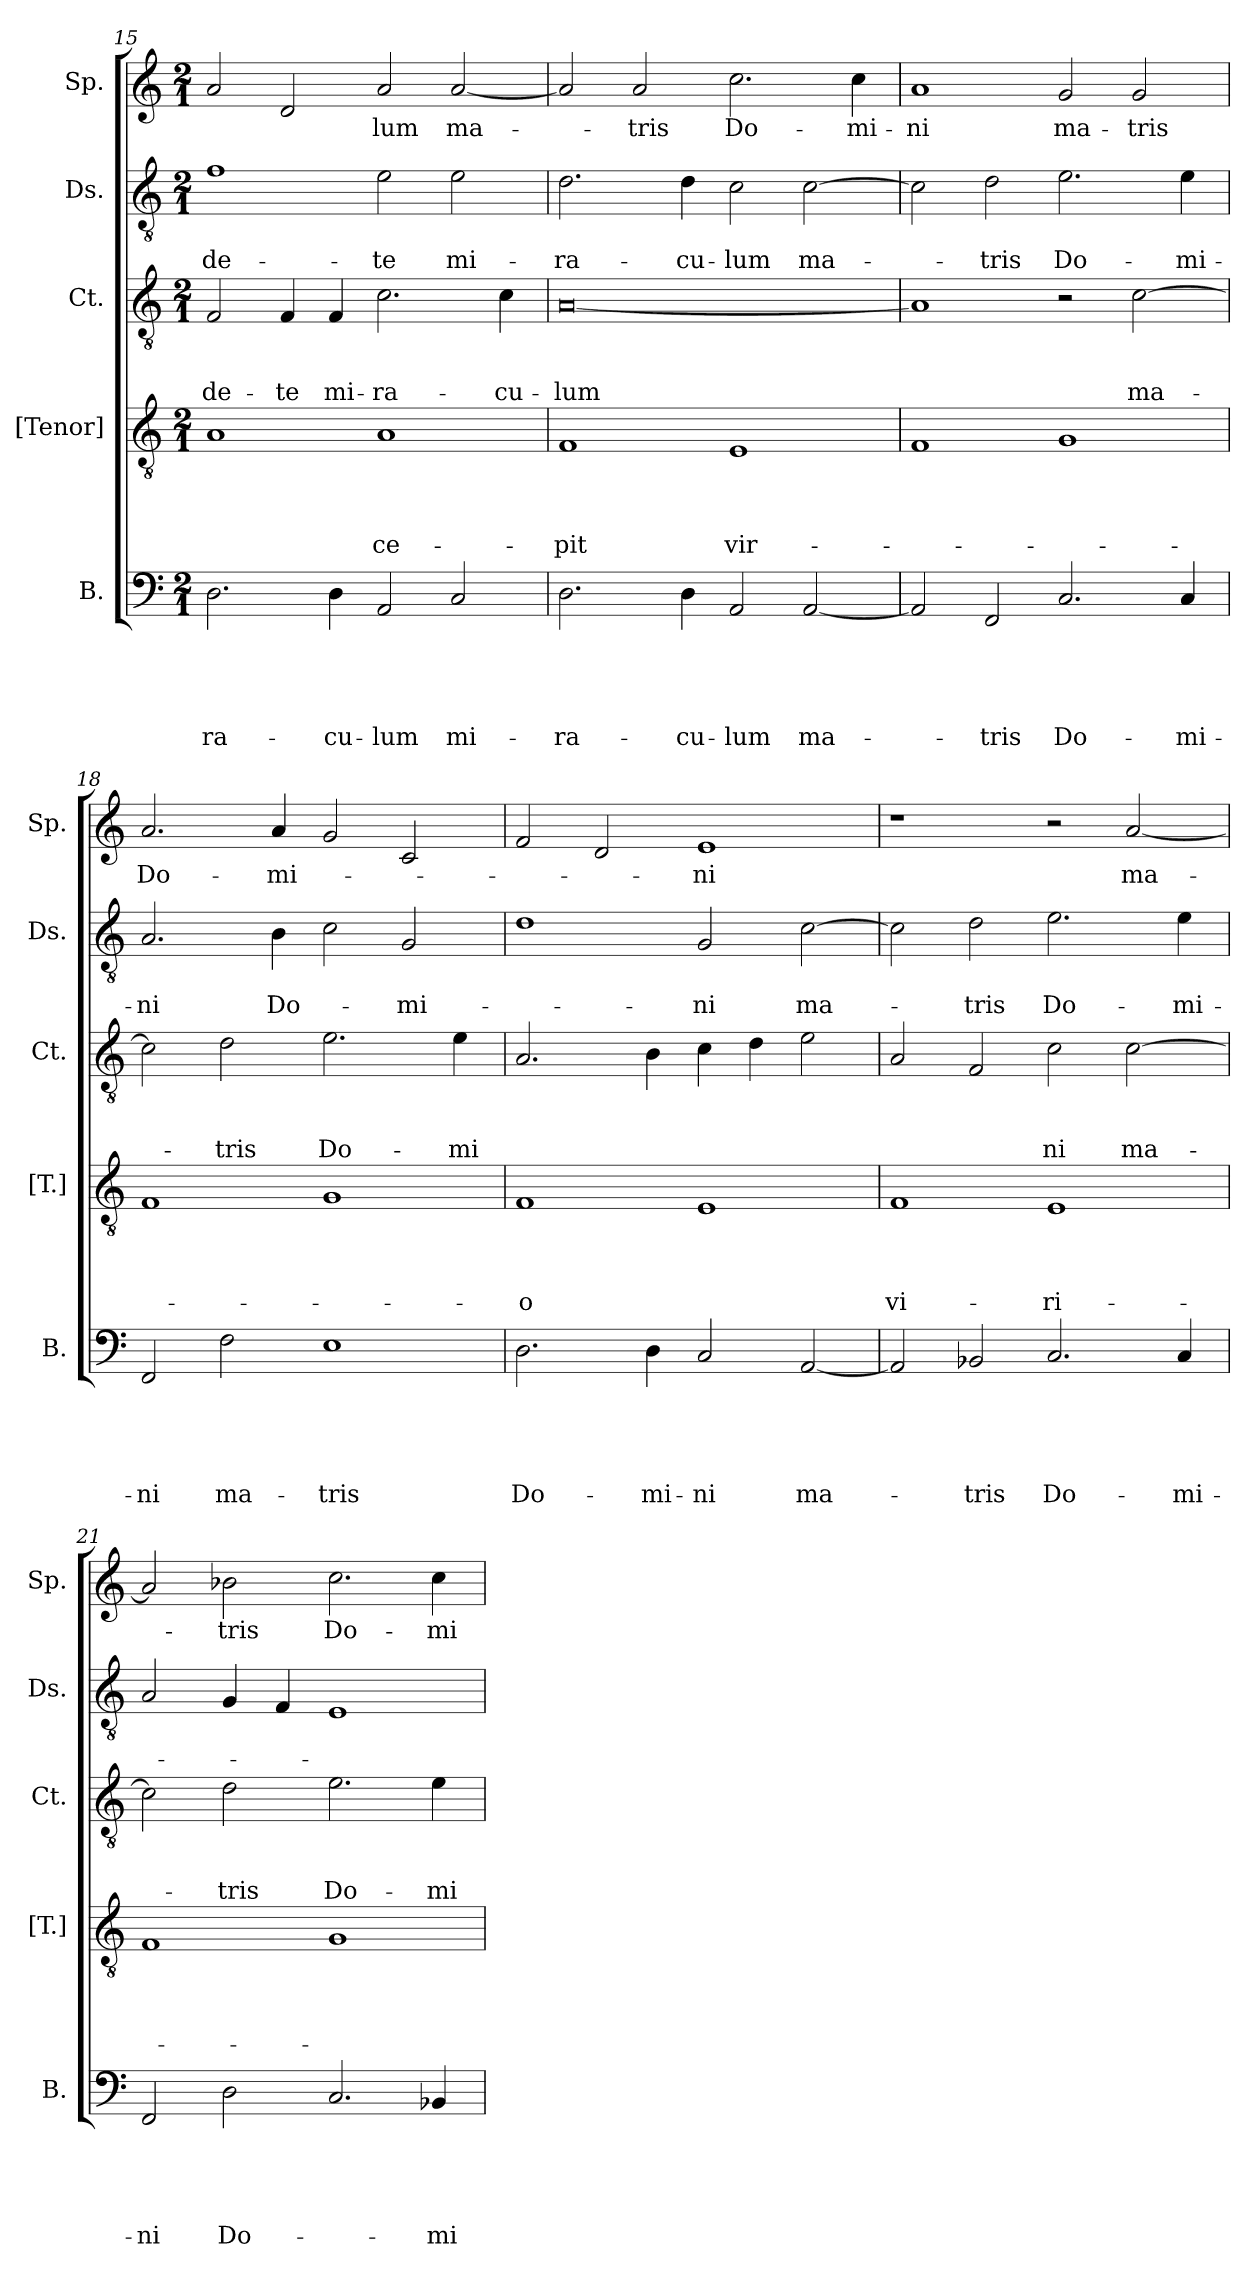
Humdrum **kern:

**kern	**text	**text	**text	**text	**text	**kern	**text	**text	**text	**text	**kern	**text	**text	**text	**kern	**text	**text	**kern	**text
*part5	*part5	*part5	*part5	*part5	*part5	*part4	*part4	*part4	*part4	*part4	*part3	*part3	*part3	*part3	*part2	*part2	*part2	*part1	*part1
*staff5	*staff5	*staff5	*staff5	*staff5	*staff5	*staff4	*staff4	*staff4	*staff4	*staff4	*staff3	*staff3	*staff3	*staff3	*staff2	*staff2	*staff2	*staff1	*staff1
*I"B.	*	*	*	*	*	*I"[Tenor]	*	*	*	*	*I"Ct.	*	*	*	*I"Ds.	*	*	*I"Sp.	*
*I'B.	*	*	*	*	*	*I'[T.]	*	*	*	*	*I'Ct.	*	*	*	*I'Ds.	*	*	*I'Sp.	*
*clefF4	*	*	*	*	*	*clefGv2	*	*	*	*	*clefGv2	*	*	*	*clefGv2	*	*	*clefG2	*
*k[]	*	*	*	*	*	*k[]	*	*	*	*	*k[]	*	*	*	*k[]	*	*	*k[]	*
*C:	*	*	*	*	*	*C:	*	*	*	*	*C:	*	*	*	*C:	*	*	*C:	*
*M2/1	*	*	*	*	*	*M2/1	*	*	*	*	*M2/1	*	*	*	*M2/1	*	*	*M2/1	*
=15	=15	=15	=15	=15	=15	=15	=15	=15	=15	=15	=15	=15	=15	=15	=15	=15	=15	=15	=15
!	!	!	!	!	!LO:LY:b	!	!	!	!	!	!	!	!	!LO:LY:b	!	!	!LO:LY:b	!	!
2.D\	.	.	.	.	-ra-	1A	.	.	.	.	2F/	.	.	-de-	1f	.	-de-	2a/	.
!	!	!	!	!	!	!	!	!	!	!	!	!	!	!LO:LY:b	!	!	!	!	!
.	.	.	.	.	.	.	.	.	.	.	4F/	.	.	-te	.	.	.	2d/	.
!	!	!	!	!	!LO:LY:b	!	!	!	!	!	!	!	!	!LO:LY:b	!	!	!	!	!
4D\	.	.	.	.	-cu-	.	.	.	.	.	4F/	.	.	mi-	.	.	.	.	.
!	!	!	!	!	!LO:LY:b	!	!	!	!	!LO:LY:b	!	!	!	!LO:LY:b	!	!	!LO:LY:b	!	!LO:LY:b
2AA/	.	.	.	.	-lum	1A	.	.	.	-ce-	2.c\	.	.	-ra-	2e\	.	-te	2a/	-lum
!	!	!	!	!	!LO:LY:b	!	!	!	!	!	!	!	!	!	!	!	!LO:LY:b	!	!LO:LY:b
2C/	.	.	.	.	mi-	.	.	.	.	.	.	.	.	.	2e\	.	mi-	[<2a/	ma-
!	!	!	!	!	!	!	!	!	!	!	!	!	!	!LO:LY:b	!	!	!	!	!
.	.	.	.	.	.	.	.	.	.	.	4c\	.	.	-cu-	.	.	.	.	.
=16	=16	=16	=16	=16	=16	=16	=16	=16	=16	=16	=16	=16	=16	=16	=16	=16	=16	=16	=16
!	!	!	!	!	!LO:LY:b	!	!	!	!	!LO:LY:b	!	!	!	!LO:LY:b	!	!	!LO:LY:b	!	!
2.D\	.	.	.	.	-ra-	1F	.	.	.	-pit	[<0A	.	.	-lum	2.d\	.	-ra-	2a/]	.
!	!	!	!	!	!	!	!	!	!	!	!	!	!	!	!	!	!	!	!LO:LY:b
.	.	.	.	.	.	.	.	.	.	.	.	.	.	.	.	.	.	2a/	-tris
!	!	!	!	!	!LO:LY:b	!	!	!	!	!	!	!	!	!	!	!	!LO:LY:b	!	!
4D\	.	.	.	.	-cu-	.	.	.	.	.	.	.	.	.	4d\	.	-cu-	.	.
!	!	!	!	!	!LO:LY:b	!	!	!	!	!LO:LY:b	!	!	!	!	!	!	!LO:LY:b	!	!LO:LY:b
2AA/	.	.	.	.	-lum	1E	.	.	.	vir-	.	.	.	.	2c\	.	-lum	2.cc\	Do-
!	!	!	!	!	!LO:LY:b	!	!	!	!	!	!	!	!	!	!	!	!LO:LY:b	!	!
[<2AA/	.	.	.	.	ma-	.	.	.	.	.	.	.	.	.	[>2c\	.	ma-	.	.
!	!	!	!	!	!	!	!	!	!	!	!	!	!	!	!	!	!	!	!LO:LY:b
.	.	.	.	.	.	.	.	.	.	.	.	.	.	.	.	.	.	4cc\	-mi-
=17	=17	=17	=17	=17	=17	=17	=17	=17	=17	=17	=17	=17	=17	=17	=17	=17	=17	=17	=17
!	!	!	!	!	!	!	!	!	!	!	!	!	!	!	!	!	!	!	!LO:LY:b
2AA/]	.	.	.	.	.	1F	.	.	.	.	1A]	.	.	.	2c\]	.	.	1a	-ni
!	!	!	!	!	!LO:LY:b	!	!	!	!	!	!	!	!	!	!	!	!LO:LY:b	!	!
2FF/	.	.	.	.	-tris	.	.	.	.	.	.	.	.	.	2d\	.	-tris	.	.
!	!	!	!	!	!LO:LY:b	!	!	!	!	!	!	!	!	!	!	!	!LO:LY:b	!	!LO:LY:b
2.C/	.	.	.	.	Do-	1G	.	.	.	.	2r	.	.	.	2.e\	.	Do-	2g/	ma-
!	!	!	!	!	!	!	!	!	!	!	!	!	!	!LO:LY:b	!	!	!	!	!LO:LY:b
.	.	.	.	.	.	.	.	.	.	.	[>2c\	.	.	ma-	.	.	.	2g/	-tris
!	!	!	!	!	!LO:LY:b	!	!	!	!	!	!	!	!	!	!	!	!LO:LY:b	!	!
4C/	.	.	.	.	-mi-	.	.	.	.	.	.	.	.	.	4e\	.	-mi-	.	.
=18	=18	=18	=18	=18	=18	=18	=18	=18	=18	=18	=18	=18	=18	=18	=18	=18	=18	=18	=18
!	!	!	!	!	!LO:LY:b	!	!	!	!	!	!	!	!	!	!	!	!LO:LY:b	!	!LO:LY:b
2FF/	.	.	.	.	-ni	1F	.	.	.	.	2c\]	.	.	.	2.A/	.	-ni	2.a/	Do-
!	!	!	!	!	!LO:LY:b	!	!	!	!	!	!	!	!	!LO:LY:b	!	!	!	!	!
2F\	.	.	.	.	ma-	.	.	.	.	.	2d\	.	.	-tris	.	.	.	.	.
!	!	!	!	!	!	!	!	!	!	!	!	!	!	!	!	!	!LO:LY:b	!	!LO:LY:b
.	.	.	.	.	.	.	.	.	.	.	.	.	.	.	4B\	.	Do-	4a/	-mi-
!	!	!	!	!	!LO:LY:b	!	!	!	!	!	!	!	!	!LO:LY:b	!	!	!	!	!
1E	.	.	.	.	-tris	1G	.	.	.	.	2.e\	.	.	Do-	2c\	.	.	2g/	.
!	!	!	!	!	!	!	!	!	!	!	!	!	!	!	!	!	!LO:LY:b	!	!
.	.	.	.	.	.	.	.	.	.	.	.	.	.	.	2G/	.	-mi-	2c/	.
!	!	!	!	!	!	!	!	!	!	!	!	!	!	!LO:LY:b	!	!	!	!	!
.	.	.	.	.	.	.	.	.	.	.	4e\	.	.	-mi	.	.	.	.	.
!!LO:LB:g=z
=19	=19	=19	=19	=19	=19	=19	=19	=19	=19	=19	=19	=19	=19	=19	=19	=19	=19	=19	=19
!	!	!	!	!	!LO:LY:b	!	!	!	!	!LO:LY:b	!	!	!	!	!	!	!	!	!
2.D\	.	.	.	.	Do-	1F	.	.	.	-o	2.A/	.	.	.	1d	.	.	2f/	.
.	.	.	.	.	.	.	.	.	.	.	.	.	.	.	.	.	.	2d/	.
!	!	!	!	!	!LO:LY:b	!	!	!	!	!	!	!	!	!	!	!	!	!	!
4D\	.	.	.	.	-mi-	.	.	.	.	.	4B\	.	.	.	.	.	.	.	.
!	!	!	!	!	!LO:LY:b:rj	!	!	!	!	!	!	!	!	!	!	!	!LO:LY:b	!	!LO:LY:b
2C/	.	.	.	.	-ni	1E	.	.	.	.	4c\	.	.	.	2G/	.	-ni	1e	-ni
.	.	.	.	.	.	.	.	.	.	.	4d\	.	.	.	.	.	.	.	.
!	!	!	!	!	!LO:LY:b	!	!	!	!	!	!	!	!	!	!	!	!LO:LY:b	!	!
[<2AA/	.	.	.	.	ma-	.	.	.	.	.	2e\	.	.	.	[>2c\	.	ma-	.	.
=20	=20	=20	=20	=20	=20	=20	=20	=20	=20	=20	=20	=20	=20	=20	=20	=20	=20	=20	=20
!	!	!	!	!	!	!	!	!	!	!LO:LY:b	!	!	!	!	!	!	!	!	!
2AA/]	.	.	.	.	.	1F	.	.	.	vi-	2A/	.	.	.	2c\]	.	.	1r	.
!	!	!	!	!	!LO:LY:b	!	!	!	!	!	!	!	!	!	!	!	!LO:LY:b	!	!
2BB-X/	.	.	.	.	-tris	.	.	.	.	.	2F/	.	.	.	2d\	.	-tris	.	.
!	!	!	!	!	!LO:LY:b	!	!	!	!	!LO:LY:b	!	!	!	!LO:LY:b	!	!	!LO:LY:b	!	!
2.C/	.	.	.	.	Do-	1E	.	.	.	-ri-	2c\	.	.	ni	2.e\	.	Do-	2r	.
!	!	!	!	!	!	!	!	!	!	!	!	!	!	!LO:LY:b	!	!	!	!	!LO:LY:b
.	.	.	.	.	.	.	.	.	.	.	[>2c\	.	.	ma-	.	.	.	[<2a/	ma-
!	!	!	!	!	!LO:LY:b	!	!	!	!	!	!	!	!	!	!	!	!LO:LY:b	!	!
4C/	.	.	.	.	-mi-	.	.	.	.	.	.	.	.	.	4e\	.	-mi-	.	.
=21	=21	=21	=21	=21	=21	=21	=21	=21	=21	=21	=21	=21	=21	=21	=21	=21	=21	=21	=21
!	!	!	!	!	!LO:LY:b	!	!	!	!	!	!	!	!	!	!	!	!	!	!
2FF/	.	.	.	.	-ni	1F	.	.	.	.	2c\]	.	.	.	2A/	.	.	2a/]	.
!	!	!	!	!	!LO:LY:b	!	!	!	!	!	!	!	!	!LO:LY:b	!	!	!	!	!LO:LY:b
2D\	.	.	.	.	Do-	.	.	.	.	.	2d\	.	.	-tris	4G/	.	.	2b-X\	-tris
.	.	.	.	.	.	.	.	.	.	.	.	.	.	.	4F/	.	.	.	.
!	!	!	!	!	!	!	!	!	!	!	!	!	!	!LO:LY:b	!	!	!	!	!LO:LY:b
2.C/	.	.	.	.	.	1G	.	.	.	.	2.e\	.	.	Do-	1E	.	.	2.cc\	Do-
!	!	!	!	!	!LO:LY:b	!	!	!	!	!	!	!	!	!LO:LY:b	!	!	!	!	!LO:LY:b
4BB-/	.	.	.	.	-mi-	.	.	.	.	.	4e\	.	.	-mi-	.	.	.	4cc\	-mi-
=	=	=	=	=	=	=	=	=	=	=	=	=	=	=	=	=	=	=	=
*-	*-	*-	*-	*-	*-	*-	*-	*-	*-	*-	*-	*-	*-	*-	*-	*-	*-	*-	*-
